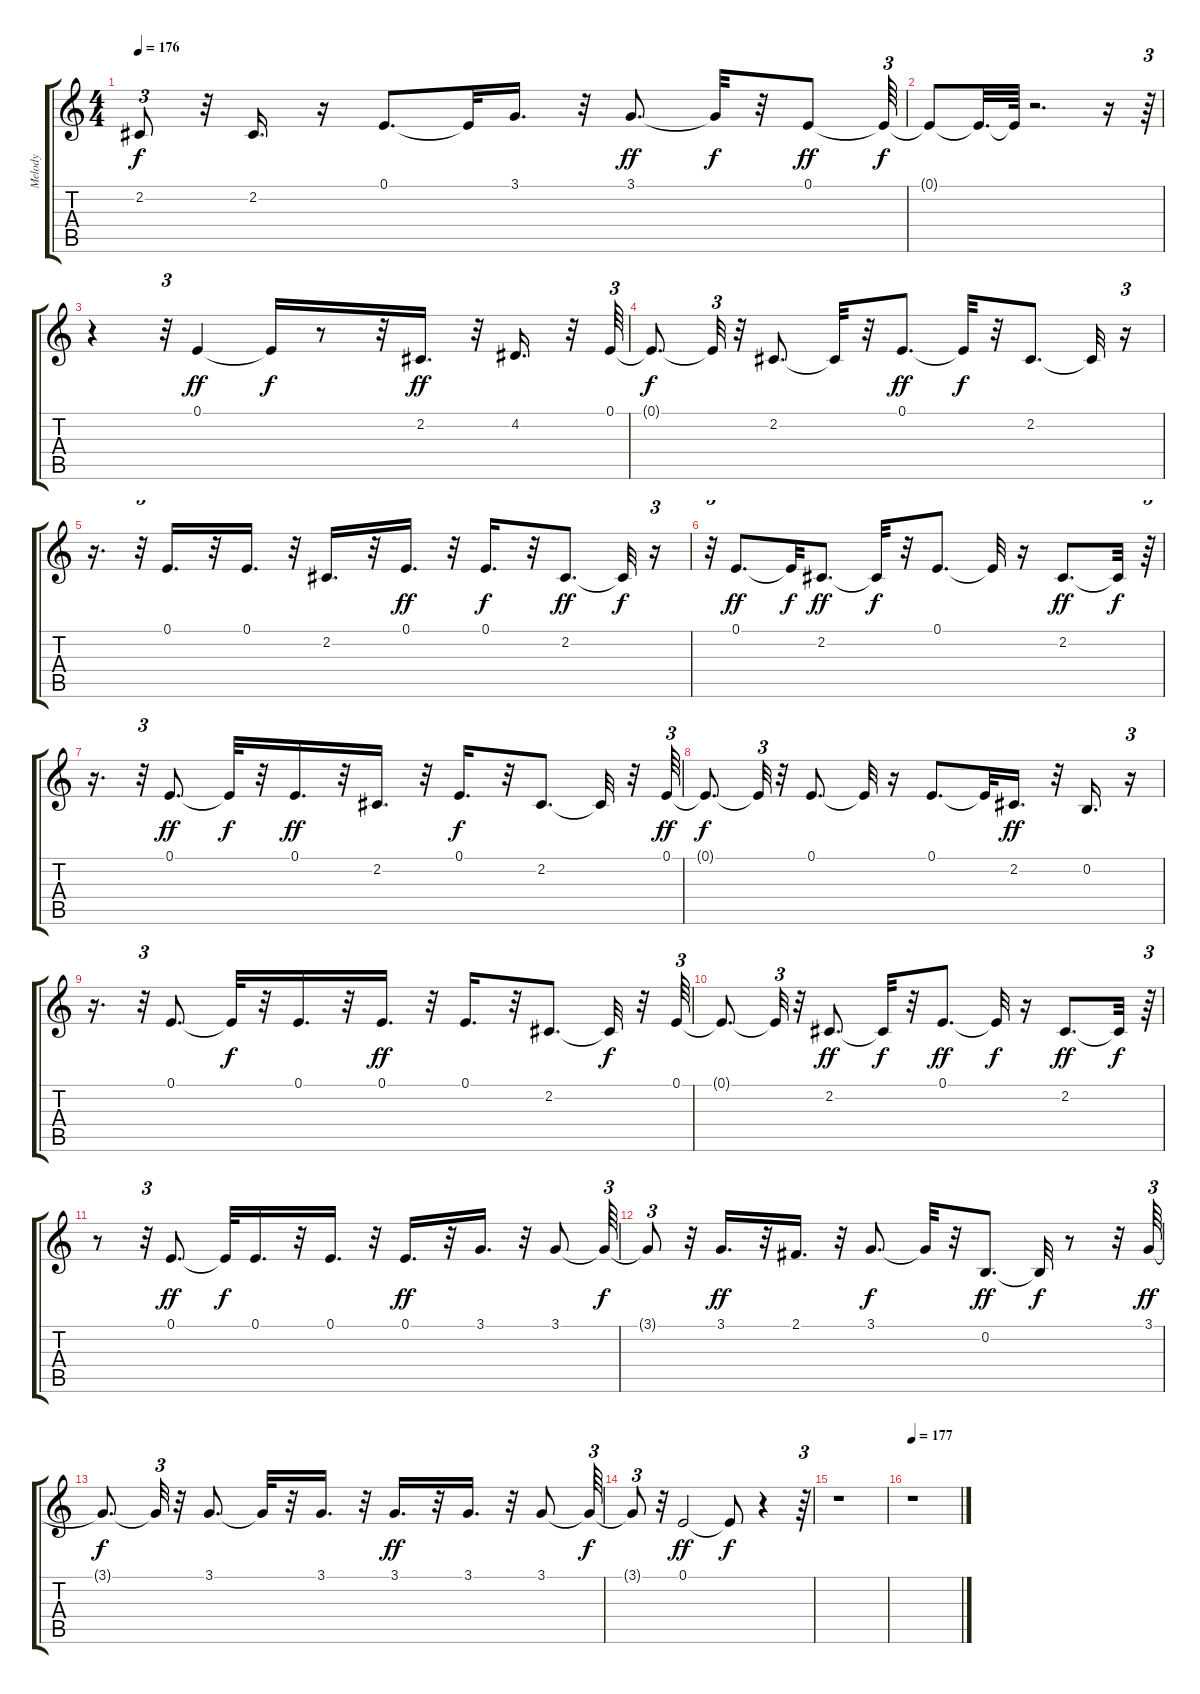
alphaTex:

\track ("Melody" "Melody") {instrument lead3calliope}
\staff {score tabs}
\tuning (E4 B3 G3 D3 A2 E2) {hide}
\ts (4 4)
\tempo 176
\clef g2
\ks c
2.2{t}.8{tu (3 2) dy f} r.32 2.2.16{d} r.16 0.1.8{d} 0.1{t}.32 3.1.16{d} r.32 3.1.8{d dy ff} 3.1{t}.32{dy f} r.32 0.1.8{dy ff} 0.1{t}.64{tu (3 2) dy f} |
0.1{t}.8 0.1{t}.32{d} 0.1{t}.64 r.2{d} r.16 r.64{tu (3 2)} |
r.4 r.32{tu (3 2)} 0.1.4{dy ff} 0.1{t}.16{dy f} r.8 r.32 2.2.16{d dy ff} r.32 4.2.16{d} r.32 0.1.64{tu (3 2)} |
0.1{t}.8{d dy f} 0.1{t}.32{tu (3 2)} r.32 2.2.8{d} 2.2{t}.32 r.32 0.1.8{d dy ff} 0.1{t}.32{dy f} r.32 2.2.8{d} 2.2{t}.32 r.16{tu (3 2)} |
r.16{d} r.32{tu (3 2)} 0.1.16{d} r.32 0.1.16{d} r.32 2.2.16{d} r.32 0.1.16{d dy ff} r.32 0.1.16{d dy f} r.32 2.2.8{d dy ff} 2.2{t}.32{dy f} r.16{tu (3 2)} |
r.32{tu (3 2)} 0.1.8{d dy ff} 0.1{t}.32{dy f} 2.2.8{d dy ff} 2.2{t}.32{dy f} r.32 0.1.8{d} 0.1{t}.32 r.16 2.2.8{d dy ff} 2.2{t}.32{dy f} r.64{tu (3 2)} |
r.16{d} r.32{tu (3 2)} 0.1.8{d dy ff} 0.1{t}.32{dy f} r.32 0.1.16{d dy ff} r.32 2.2.16{d} r.32 0.1.16{d dy f} r.32 2.2.8{d} 2.2{t}.32 r.32 0.1.64{tu (3 2) dy ff} |
0.1{t}.8{d dy f} 0.1{t}.32{tu (3 2)} r.32 0.1.8{d} 0.1{t}.32 r.16 0.1.8{d} 0.1{t}.32 2.2.16{d dy ff} r.32 0.2.16{d} r.16{tu (3 2)} |
r.16{d} r.32{tu (3 2)} 0.1.8{d} 0.1{t}.32{dy f} r.32 0.1.16{d} r.32 0.1.16{d dy ff} r.32 0.1.16{d} r.32 2.2.8{d} 2.2{t}.32{dy f} r.32 0.1.64{tu (3 2)} |
0.1{t}.8{d} 0.1{t}.32{tu (3 2)} r.32 2.2.8{d dy ff} 2.2{t}.32{dy f} r.32 0.1.8{d dy ff} 0.1{t}.32{dy f} r.16 2.2.8{d dy ff} 2.2{t}.32{dy f} r.64{tu (3 2)} |
r.8 r.32{tu (3 2)} 0.1.8{d dy ff} 0.1{t}.32{dy f} 0.1.16{d} r.32 0.1.16{d} r.32 0.1.16{d dy ff} r.32 3.1.16{d} r.32 3.1.8 3.1{t}.64{tu (3 2) dy f} |
3.1{t}.8{tu (3 2)} r.32 3.1.16{d dy ff} r.32 2.1.16{d} r.32 3.1.8{d dy f} 3.1{t}.32 r.32 0.2.8{d dy ff} 0.2{t}.32{dy f} r.8 r.32 3.1.64{tu (3 2) dy ff} |
3.1{t}.8{d dy f} 3.1{t}.32{tu (3 2)} r.32 3.1.8{d} 3.1{t}.32 r.32 3.1.16{d} r.32 3.1.16{d dy ff} r.32 3.1.16{d} r.32 3.1.8 3.1{t}.64{tu (3 2) dy f} |
3.1{t}.8{tu (3 2)} r.32 0.1.2{dy ff} 0.1{t}.8{dy f} r.4 r.64{tu (3 2)} |
r.1 |
\tempo 177
r.1
